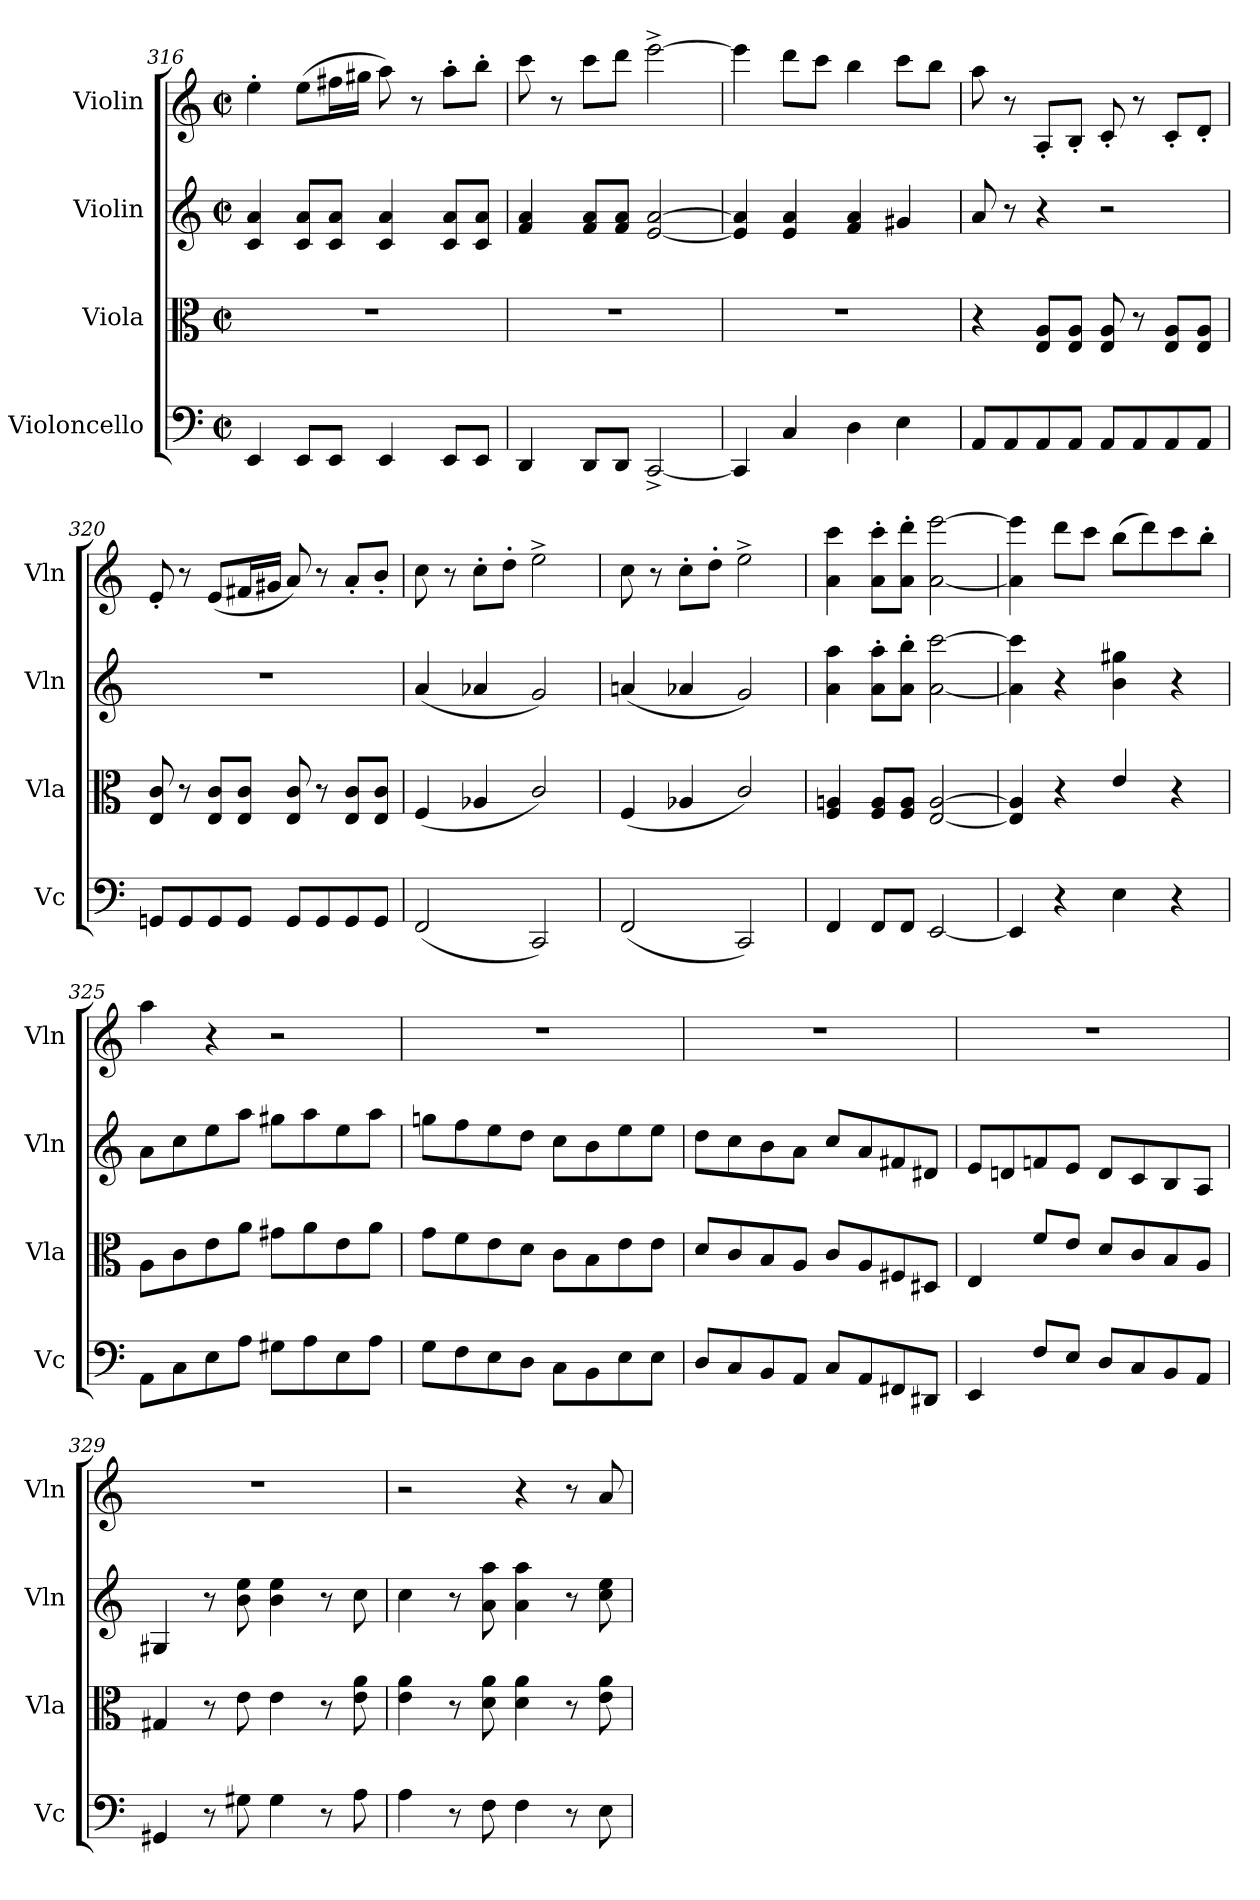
**kern	**kern	**kern	**kern
*part4	*part3	*part2	*part1
*staff4	*staff3	*staff2	*staff1
*I"Violoncello	*I"Viola	*I"Violin	*I"Violin
*I'Vc	*I'Vla	*I'Vln	*I'Vln
!!LO:LB:g=z
*clefF4	*clefC3	*clefG2	*clefG2
*k[]	*k[]	*k[]	*k[]
*M2/2	*M2/2	*M2/2	*M2/2
*met(c|)	*met(c|)	*met(c|)	*met(c|)
=316	=316	=316	=316
4EE/	1r	4c/ 4a/	4ee'\
8EE/L	.	8c/ 8a/L	(8ee\L
8EE/J	.	8c/ 8a/J	16ff#X\L
.	.	.	16gg#X\JJ
4EE/	.	4c/ 4a/	8aa\)
.	.	.	8r
8EE/L	.	8c/ 8a/L	8aa'\L
8EE/J	.	8c/ 8a/J	8bb'\J
=317	=317	=317	=317
4DD/	1r	4f/ 4a/	8ccc\
.	.	.	8r
8DD/L	.	8f/ 8a/L	8ccc\L
8DD/J	.	8f/ 8a/J	8ddd\J
[2CC^/	.	[2e/ [2a/	[2eee^\
=318	=318	=318	=318
4CC/]	1r	4e/] 4a/]	4eee\]
4C/	.	4e/ 4a/	8ddd\L
.	.	.	8ccc\J
4D\	.	4f/ 4a/	4bb\
4E\	.	4g#X/	8ccc\L
.	.	.	8bb\J
=319	=319	=319	=319
8AA/L	4r	8a/	8aa\
8AA/	.	8r	8r
8AA/	8E/ 8A/L	4r	8A'/L
8AA/J	8E/ 8A/J	.	8B'/J
8AA/L	8E/ 8A/	2r	8c'/
8AA/	8r	.	8r
8AA/	8E/ 8A/L	.	8c'/L
8AA/J	8E/ 8A/J	.	8d'/J
=320	=320	=320	=320
8GGn/L	8E/ 8c/	1r	8e'/
8GG/	8r	.	8r
8GG/	8E/ 8c/L	.	(8e/L
8GG/J	8E/ 8c/J	.	16f#X/L
.	.	.	16g#X/JJ
8GG/L	8E/ 8c/	.	8a/)
8GG/	8r	.	8r
8GG/	8E/ 8c/L	.	8a'/L
8GG/J	8E/ 8c/J	.	8b'/J
=321	=321	=321	=321
(2FF/	(4F/	(4a/	8cc\
.	.	.	8r
.	4A-X/	4a-X/	8cc'\L
.	.	.	8dd'\J
2CC/)	2c/)	2g/)	2ee^\
=322	=322	=322	=322
(2FF/	(4F/	(4an/	8cc\
.	.	.	8r
.	4A-X/	4a-X/	8cc'\L
.	.	.	8dd'\J
2CC/)	2c/)	2g/)	2ee^\
=323	=323	=323	=323
4FF/	4F/ 4An/	4a\ 4aa\	4a\ 4ccc\
8FF/L	8F/ 8A/L	8a\' 8aa\'L	8a\' 8ccc\'L
8FF/J	8F/ 8A/J	8a\' 8bb\'J	8a\' 8ddd\'J
[2EE/	[2E/ [2A/	[2a\ [2ccc\	[2a\ [2eee\
!!LO:LB:g=z
=324	=324	=324	=324
4EE/]	4E/] 4A/]	4a\] 4ccc\]	4a\] 4eee\]
4r	4r	4r	8ddd\L
.	.	.	8ccc\J
4E\	4e/	4b\ 4gg#X\	(8bb\L
.	.	.	8ddd\)
4r	4r	4r	8ccc\
.	.	.	8bb'\J
=325	=325	=325	=325
8AA\L	8A\L	8a\L	4aa\
8C\	8c\	8cc\	.
8E\	8e\	8ee\	4r
8A\J	8a\J	8aa\J	.
8G#X\L	8g#X\L	8gg#X\L	2r
8A\	8a\	8aa\	.
8E\	8e\	8ee\	.
8A\J	8a\J	8aa\J	.
=326	=326	=326	=326
8G\L	8g\L	8ggn\L	1r
8F\	8f\	8ff\	.
8E\	8e\	8ee\	.
8D\J	8d\J	8dd\J	.
8C\L	8c\L	8cc\L	.
8BB\	8B\	8b\	.
8E\	8e\	8ee\	.
8E\J	8e\J	8ee\J	.
=327	=327	=327	=327
8D/L	8d/L	8dd\L	1r
8C/	8c/	8cc\	.
8BB/	8B/	8b\	.
8AA/J	8A/J	8a\J	.
8C/L	8c/L	8cc/L	.
8AA/	8A/	8a/	.
8FF#X/	8F#X/	8f#X/	.
8DD#X/J	8D#X/J	8d#X/J	.
=328	=328	=328	=328
4EE/	4E/	8e/L	1r
.	.	8dn/	.
8F/L	8f/L	8fn/	.
8E/J	8e/J	8e/J	.
8D/L	8d/L	8d/L	.
8C/	8c/	8c/	.
8BB/	8B/	8B/	.
8AA/J	8A/J	8A/J	.
=329	=329	=329	=329
4GG#X/	4G#X/	4G#X/	1r
8r	8r	8r	.
8G#X\	8e\	8b\ 8ee\	.
4G#\	4e\	4b\ 4ee\	.
8r	8r	8r	.
8A\	8e\ 8a\	8cc\	.
=330	=330	=330	=330
4A\	4e\ 4a\	4cc\	2r
8r	8r	8r	.
8F\	8d\ 8a\	8a\ 8aa\	.
4F\	4d\ 4a\	4a\ 4aa\	4r
8r	8r	8r	8r
8E\	8e\ 8a\	8cc\ 8ee\	8a/
=	=	=	=
*-	*-	*-	*-
